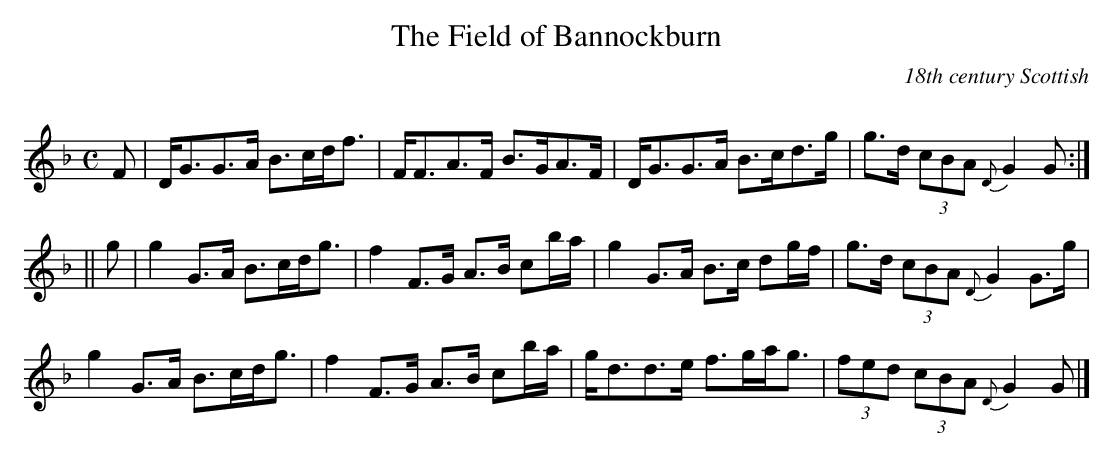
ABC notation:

X:1
T:The Field of Bannockburn
O:18th century Scottish
Q:300
L:1/8
M:C
K:Gdor
F|D<GG>A B>cd<f|F<FA>F B>GA>F|D<GG>A B>cd>g|g>d (3cBA {D} G2 G:|
||g|g2 G>A B>cd<g|f2 F>G A>B cb/a/|g2 G>A B>c dg/f/|g>d (3cBA {D} G2 G>g|
g2 G>A B>cd<g|f2 F>G A>B cb/a/|g<dd>e f>ga<g|(3fed (3cBA {D}G2 G|]
